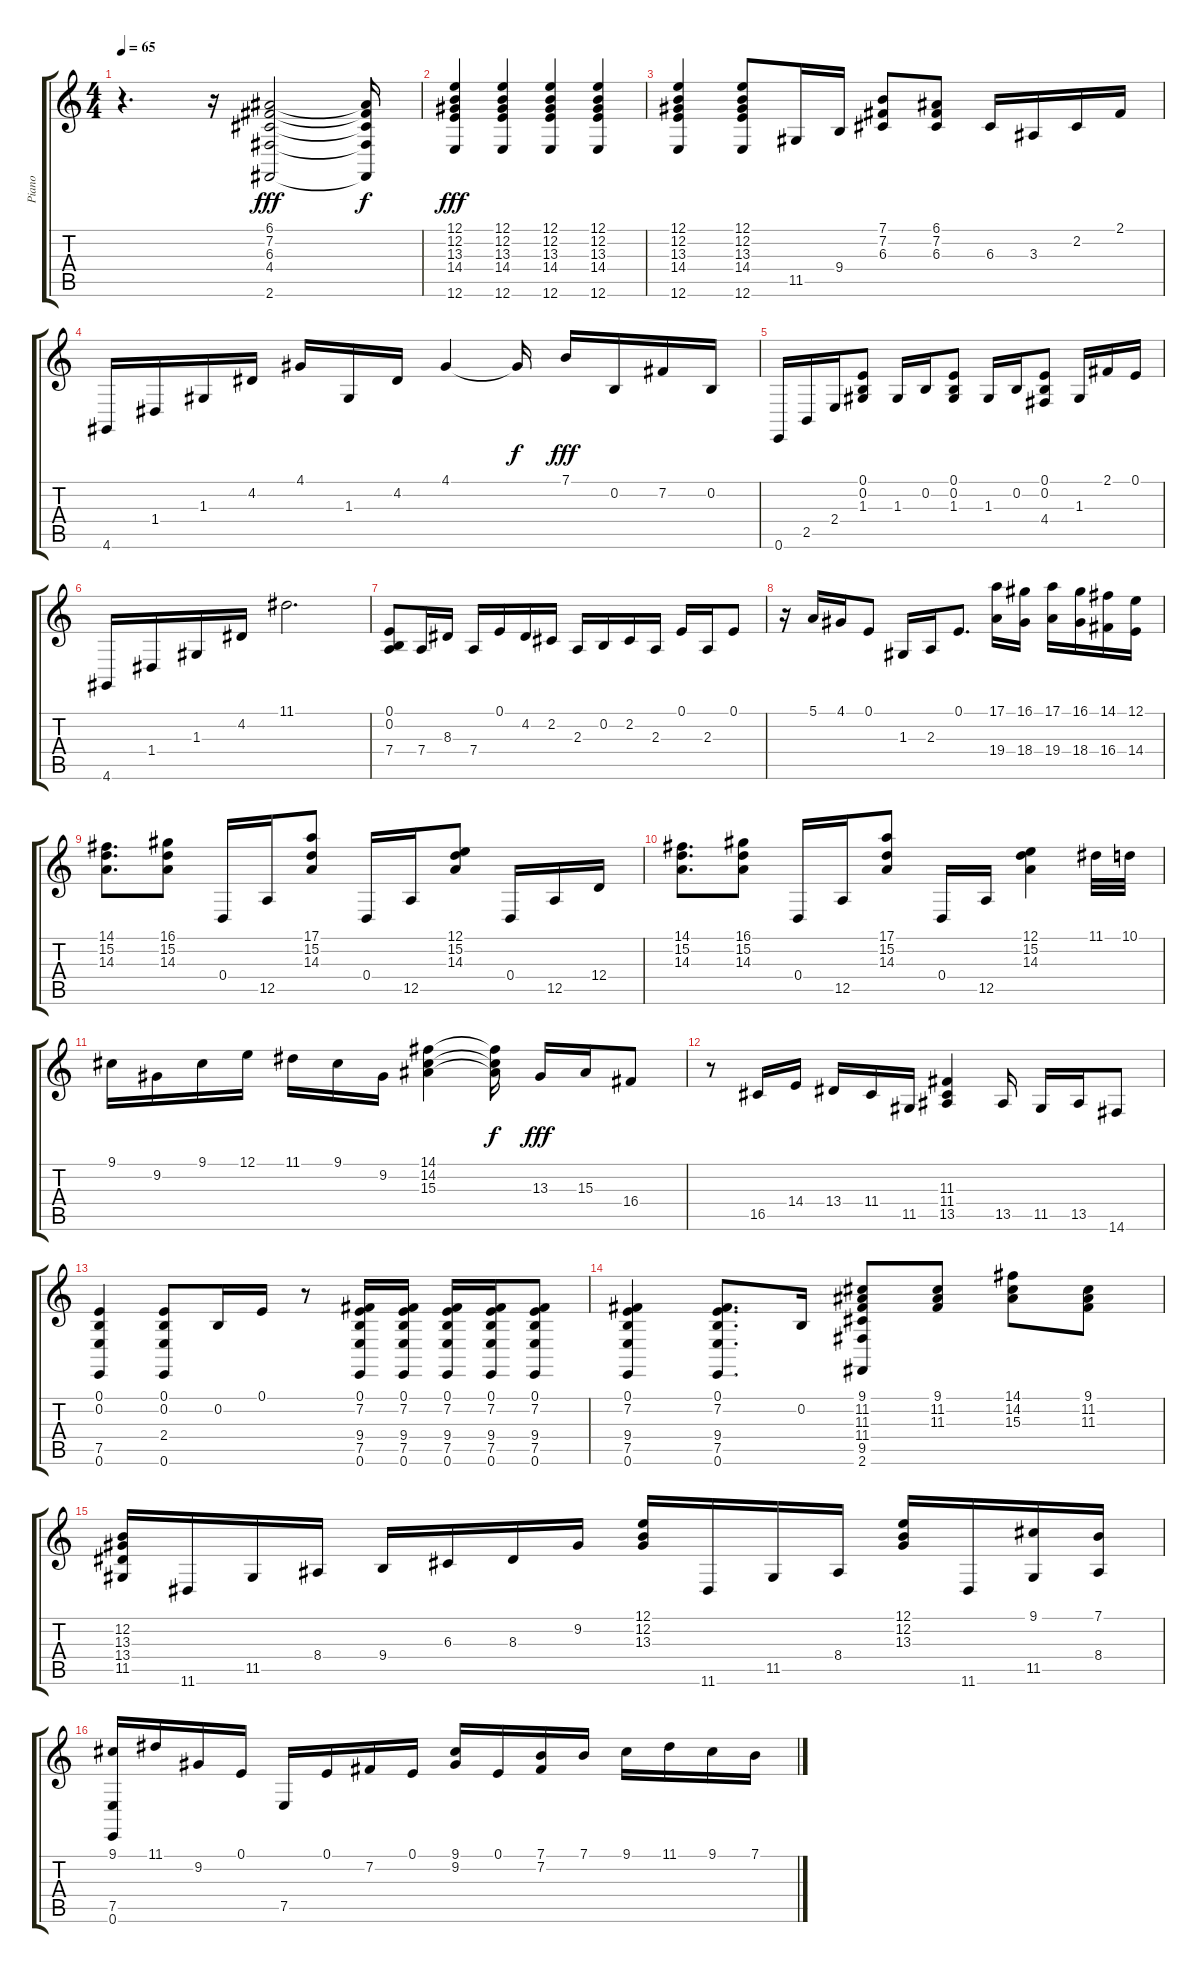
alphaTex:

\track ("Piano" "Piano") {instrument acousticgrandpiano}
\staff {score tabs}
\tuning (E4 B3 G3 D3 A2 E2) {hide}
\ts (4 4)
\tempo 65
\clef g2
\ks c
r.4{d dy f} r.16 (6.1 7.2 6.3 4.4 2.6).2{dy fff} (6.1{t} 7.2{t} 6.3{t} 4.4{t} 2.6{t}).16{dy f} |
(12.1 12.2 13.3 14.4 12.6).4{dy fff} (12.1 12.2 13.3 14.4 12.6).4 (12.1 12.2 13.3 14.4 12.6).4 (12.1 12.2 13.3 14.4 12.6).4 |
(12.1 12.2 13.3 14.4 12.6).4 (12.1 12.2 13.3 14.4 12.6).8 11.5.16 9.4.16 (7.1 7.2 6.3).8 (6.1 7.2 6.3).8 6.3.16 3.3.16 2.2.16 2.1.16 |
4.6.16 1.4.16 1.3.16 4.2.16 4.1.16 1.3.16 4.2.16 4.1.4 4.1{t}.16{dy f} 7.1.16{dy fff} 0.2.16 7.2.16 0.2.16 |
0.6.16 2.5.16 2.4.16 (0.1 0.2 1.3).8 1.3.16 0.2.16 (0.1 0.2 1.3).8 1.3.16 0.2.16 (0.1 0.2 4.4).8 1.3.16 2.1.16 0.1.16 |
4.6.16 1.4.16 1.3.16 4.2.16 11.1.2{d} |
(0.1 0.2 7.4).8 7.4.16 8.3.16 7.4.16 0.1.16 4.2.16 2.2.16 2.3.16 0.2.16 2.2.16 2.3.16 0.1.16 2.3.16 0.1.8 |
r.16 5.1.16 4.1.16 0.1.8 1.3.16 2.3.16 0.1.8{d} (17.1 19.4).16 (16.1 18.4).16 (17.1 19.4).16 (16.1 18.4).16 (14.1 16.4).16 (12.1 14.4).16 |
(14.1 15.2 14.3).8{d} (16.1 15.2 14.3).8 0.4.16 12.5.16 (17.1 15.2 14.3).8 0.4.16 12.5.16 (12.1 15.2 14.3).8 0.4.16 12.5.16 12.4.16 |
(14.1 15.2 14.3).8{d} (16.1 15.2 14.3).8 0.4.16 12.5.16 (17.1 15.2 14.3).8 0.4.16 12.5.16 (12.1 15.2 14.3).4 11.1.32 10.1.32 |
9.1.16 9.2.16 9.1.16 12.1.16 11.1.16 9.1.16 9.2.16 (14.1 14.2 15.3).4 (14.1{t} 14.2{t} 15.3{t}).16{dy f} 13.3.16{dy fff} 15.3.16 16.4.8 |
r.8 16.5.16 14.4.16 13.4.16 11.4.16 11.5.16 (11.3 11.4 13.5).4 13.5.16 11.5.16 13.5.16 14.6.8 |
(0.1 0.2 7.5 0.6).4 (0.1 0.2 2.4 0.6).8 0.2.16 0.1.16 r.8 (0.1 7.2 9.4 7.5 0.6).16 (0.1 7.2 9.4 7.5 0.6).16 (0.1 7.2 9.4 7.5 0.6).16 (0.1 7.2 9.4 7.5 0.6).16 (0.1 7.2 9.4 7.5 0.6).8 |
(0.1 7.2 9.4 7.5 0.6).4 (0.1 7.2 9.4 7.5 0.6).8{d} 0.2.16 (9.1 11.2 11.3 11.4 9.5 2.6).8 (9.1 11.2 11.3).8 (14.1 14.2 15.3).8 (9.1 11.2 11.3).8 |
(12.2 13.3 13.4 11.5).16 11.6.16 11.5.16 8.4.16 9.4.16 6.3.16 8.3.16 9.2.16 (12.1 12.2 13.3).16 11.6.16 11.5.16 8.4.16 (12.1 12.2 13.3).16 11.6.16 (9.1 11.5).16 (7.1 8.4).16 |
(9.1 7.5 0.6).16 11.1.16 9.2.16 0.1.16 7.5.16 0.1.16 7.2.16 0.1.16 (9.1 9.2).16 0.1.16 (7.1 7.2).16 7.1.16 9.1.16 11.1.16 9.1.16 7.1.16
